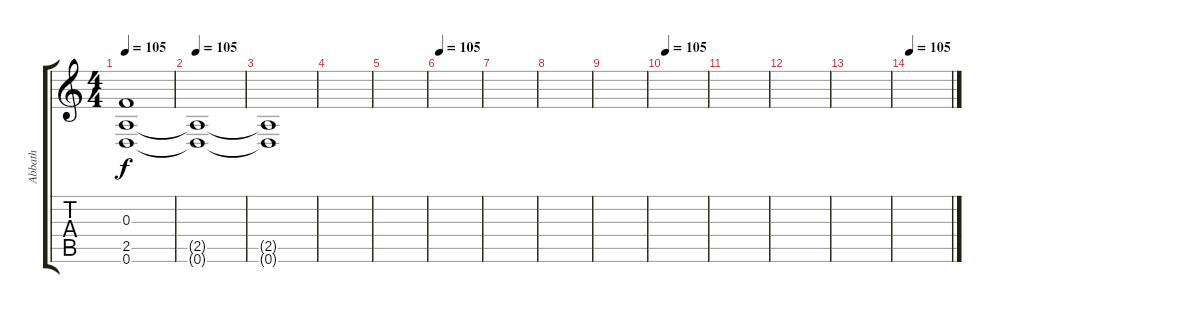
\track ("Abbath" "Abbath") {instrument distortionguitar}
\staff {score tabs}
\tuning (D4 A3 F3 C3 G2 D2) {hide}
\ts (4 4)
\tempo 105
\clef g2
\ks c
(0.3 2.5{t} 0.6{t}).1{dy f} |
\tempo 105
(2.5{t} 0.6{t}).1 |
(2.5{t} 0.6{t}).1 |
|
|
\tempo 105
|
|
|
|
\tempo 105
|
|
|
|
\tempo 105
